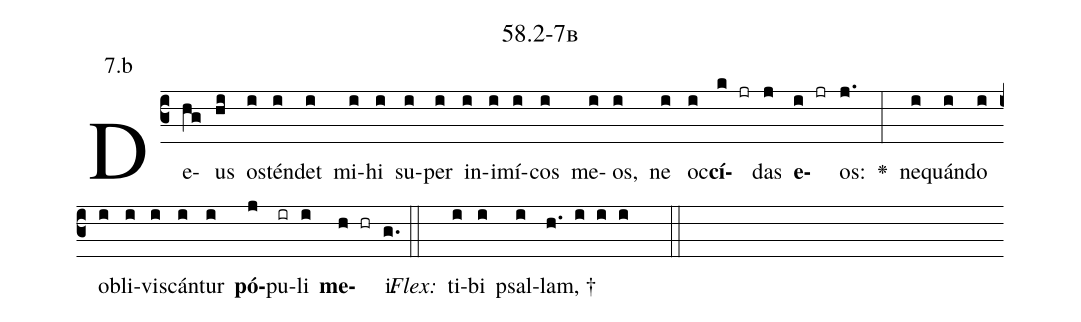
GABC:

name: 58.2-7b;
annotation: 7.b;
%%
(c3)De(hg)us(hi) os(i)tén(i)det(i) mi(i)hi(i) su(i)per(i) in(i)i(i)mí(i)cos(i) me(i)os,(i) ne(i) oc(i)<b>cí</b>(k jr)das(j) <b>e</b>(i jr)os:(j.) <v>\greheightstar</v>(:) ne(i)quán(i)do(i) ob(i)li(i)vis(i)cán(i)tur(i) <b>pó</b>(j)pu(ir)li(i) <b>me</b>(h hr)i.(g.) (::)
<i>Flex:</i>()  ti(i)bi(i) psal(i)lam, †(h. i i i  ::)

%E(i) u(i) o(j) u(i) a(h) e.(g.) (::)
